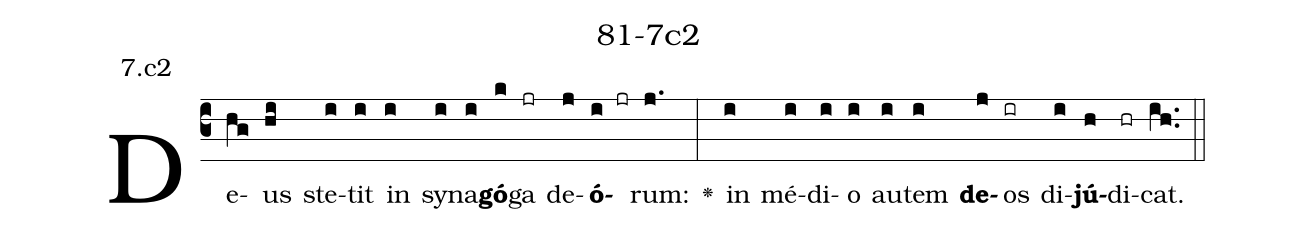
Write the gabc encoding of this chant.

name: 81-7c2;
annotation: 7.c2;
%%
(c3)De(hg)us(hi) ste(i)tit(i) in(i) sy(i)na(i)<b>gó</b>(k)ga(jr) de(j)<b>ó</b>(i jr)rum:(j.) <v>\greheightstar</v>(:) in(i) mé(i)di(i)o(i) au(i)tem(i) <b>de</b>(j)os(ir) di(i)<b>jú</b>(h)di(hr)cat.(ih..) (::)


%E(i) u(i) o(j) u(i) a(h) e.(ih..) (::)
